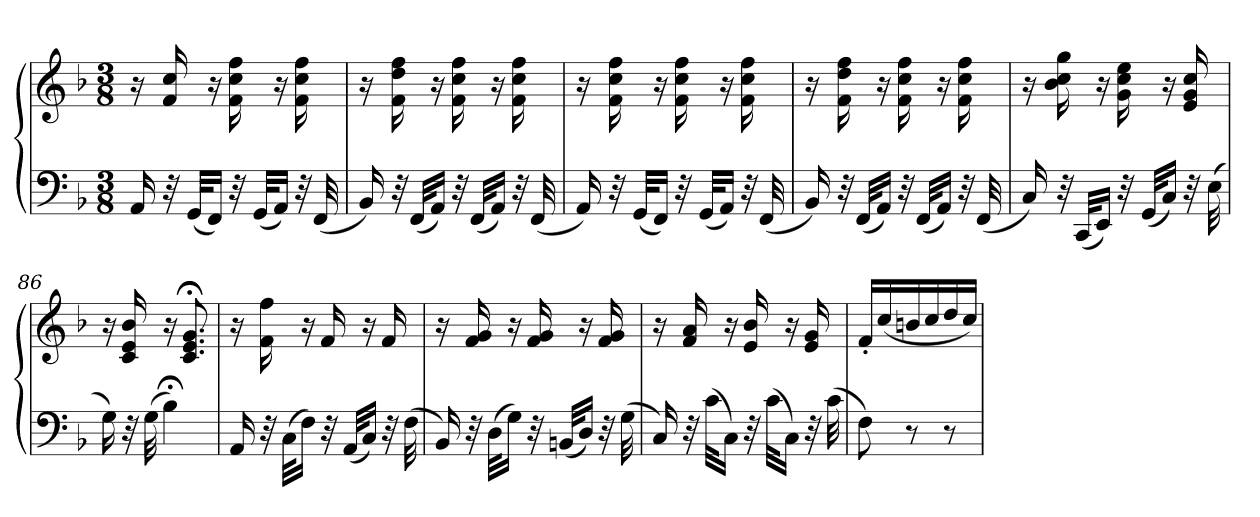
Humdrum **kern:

**kern	**kern
*part1	*part1
*staff2	*staff1
*clefF4	*clefG2
*k[b-]	*k[b-]
*F:	*F:
*M3/8	*M3/8
=	=
16AA	16r
32r	16f 16cc
(32GG/KLL	.
16FF/JJ)	16r
32r	16f 16cc 16ff
(32GG/KLL	.
16AA/JJ)	16r
32r	16f 16cc 16ff
(32FF	.
=82	=82
16BB-)	16r
32r	16f 16dd 16ff
(32FF/KLL	.
16AA/JJ)	16r
32r	16f 16cc 16ff
(32FF/KLL	.
16AA/JJ)	16r
32r	16f 16cc 16ff
(32FF	.
=83	=83
16AA)	16r
32r	16f 16cc 16ff
(32GG/KLL	.
16FF/JJ)	16r
32r	16f 16cc 16ff
(32GG/KLL	.
16AA/JJ)	16r
32r	16f 16cc 16ff
(32FF	.
=84	=84
16BB-)	16r
32r	16f 16dd 16ff
(32FF/KLL	.
16AA/JJ)	16r
32r	16f 16cc 16ff
(32FF/KLL	.
16AA/JJ)	16r
32r	16f 16cc 16ff
(32FF	.
=85	=85
16C)	16r
32r	16b- 16cc 16gg
(32CC/KLL	.
16EE/JJ)	16r
32r	16g 16cc 16ee
(32GG/KLL	.
16C/JJ)	16r
32r	16e 16g 16cc
(32E	.
=86	=86
16G)	16r
32r	16c 16e 16b-
(32G	.
4B-;<)	16r
.	8.c;< 8.e;< 8.g;<
=87	=87
16AA	16r
32r	16f 16ff
(32C\KLL	.
16F\JJ)	16r
32r	16f
(32AA/KLL	.
16C/JJ)	16r
32r	16f
(32F	.
=88	=88
16BB-)	16r
32r	16f 16g
(32D\KLL	.
16G\JJ)	16r
32r	16f 16g
(32BBn/KLL	.
16D/JJ)	16r
32r	16f 16g
(32G	.
=89	=89
16C)	16r
32r	16f 16a
(32c\KLL	.
16C\JJ)	16r
32r	16e 16b-
(32c\KLL	.
16C\JJ)	16r
32r	16e 16g
(32c	.
=90	=90
8F)	16f'LL
.	(16cc
8r	16bn
.	16cc
8r	16dd
.	16ccJJ)
=	=
*-	*-
